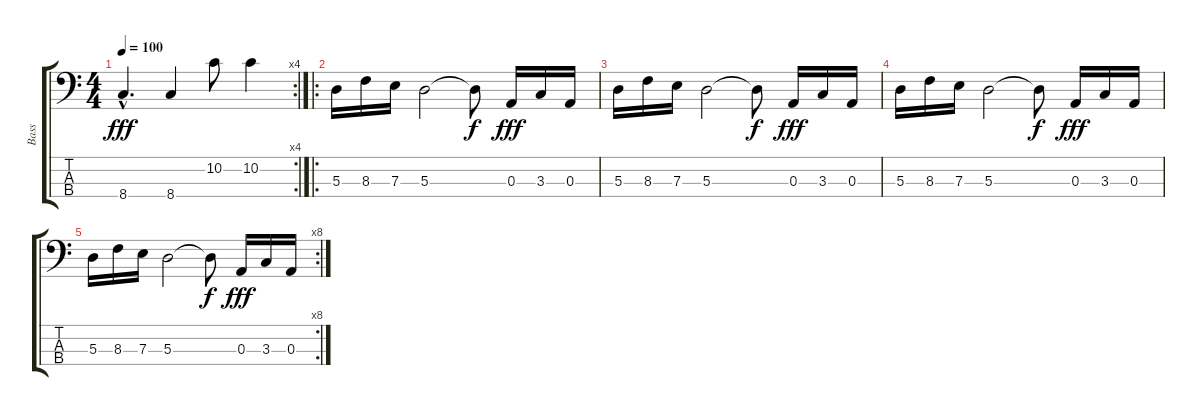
\track ("Bass" "Bass") {instrument acousticguitarnylon}
\staff {score tabs}
\tuning (G2 D2 A1 E1) {hide}
\rc 4
\ts (4 4)
\tempo 100
\clef f4
\ks c
8.4{hac}.4{d dy fff} 8.4.4 10.2.8 10.2.4 |
\ro
5.3.16 8.3.16 7.3.16 5.3.2 5.3{t}.8{dy f} 0.3.16{dy fff} 3.3.16 0.3.16 |
5.3.16 8.3.16 7.3.16 5.3.2 5.3{t}.8{dy f} 0.3.16{dy fff} 3.3.16 0.3.16 |
5.3.16 8.3.16 7.3.16 5.3.2 5.3{t}.8{dy f} 0.3.16{dy fff} 3.3.16 0.3.16 |
\rc 8
5.3.16 8.3.16 7.3.16 5.3.2 5.3{t}.8{dy f} 0.3.16{dy fff} 3.3.16 0.3.16
